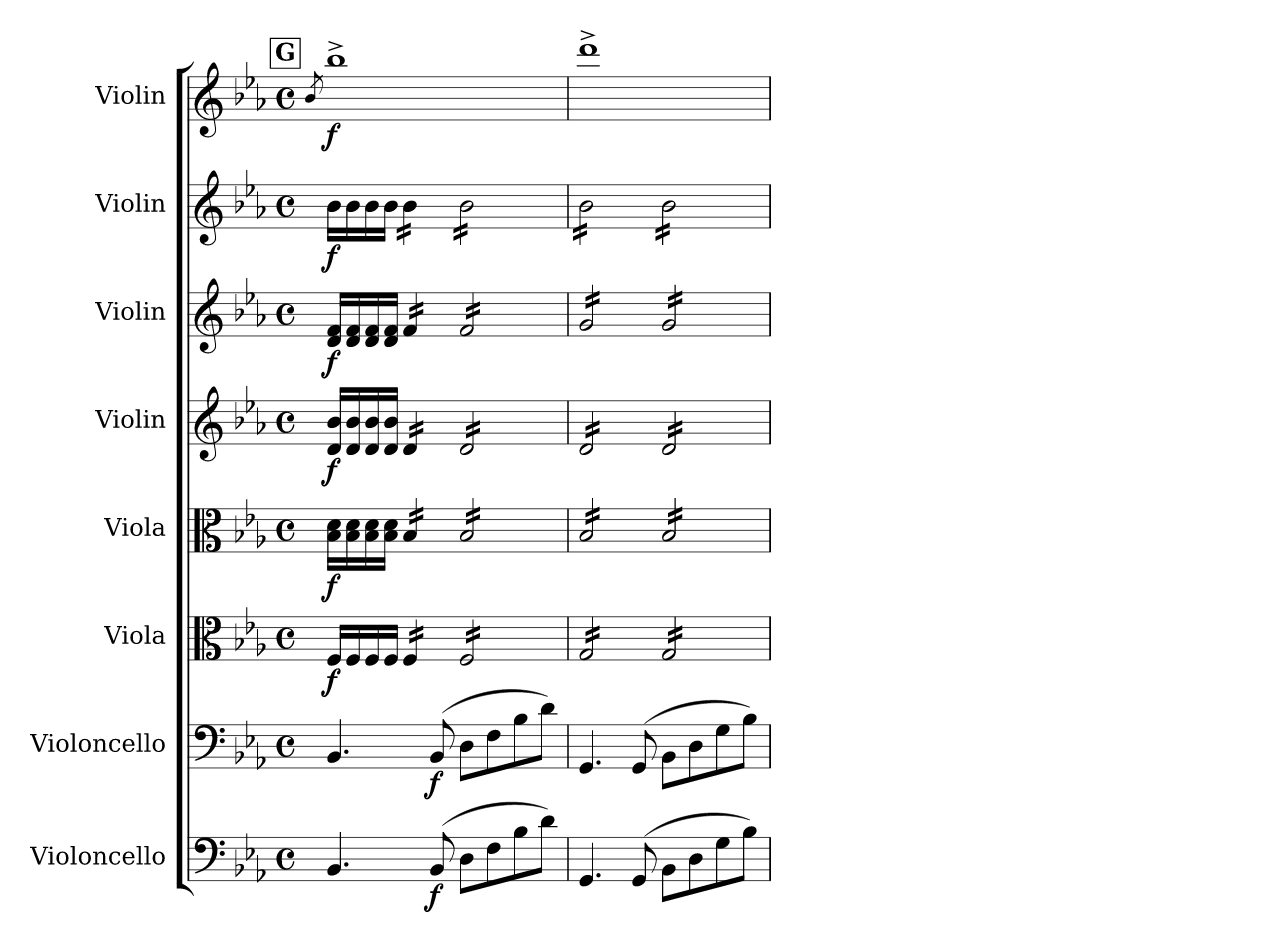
**kern	**dynam	**kern	**dynam	**kern	**dynam	**kern	**dynam	**kern	**dynam	**kern	**dynam	**kern	**dynam	**kern	**dynam
*part8	*part8	*part7	*part7	*part6	*part6	*part5	*part5	*part4	*part4	*part3	*part3	*part2	*part2	*part1	*part1
*staff8	*staff8	*staff7	*staff7	*staff6	*staff6	*staff5	*staff5	*staff4	*staff4	*staff3	*staff3	*staff2	*staff2	*staff1	*staff1
*I"Violoncello	*	*I"Violoncello	*	*I"Viola	*	*I"Viola	*	*I"Violin	*	*I"Violin	*	*I"Violin	*	*I"Violin	*
*I'Vc.	*	*I'Vc.	*	*I'Vla.	*	*I'Vla.	*	*I'Vln.	*	*I'Vln.	*	*I'Vln.	*	*I'Vln.	*
!!LO:PB:g=z
*clefF4	*	*clefF4	*	*clefC3	*	*clefC3	*	*clefG2	*	*clefG2	*	*clefG2	*	*clefG2	*
*k[b-e-a-]	*	*k[b-e-a-]	*	*k[b-e-a-]	*	*k[b-e-a-]	*	*k[b-e-a-]	*	*k[b-e-a-]	*	*k[b-e-a-]	*	*k[b-e-a-]	*
*M4/4	*	*M4/4	*	*M4/4	*	*M4/4	*	*M4/4	*	*M4/4	*	*M4/4	*	*M4/4	*
*met(c)	*	*met(c)	*	*met(c)	*	*met(c)	*	*met(c)	*	*met(c)	*	*met(c)	*	*met(c)	*
!!LO:REH:place=s1:a:B:fs=14:t=G
=113	=113	=113	=113	=113	=113	=113	=113	=113	=113	=113	=113	=113	=113	=113	=113
.	.	.	.	.	.	.	.	.	.	.	.	.	.	8qb-/	.
!	!	!	!	!	!LO:DY:b	!	!LO:DY:b	!	!LO:DY:b	!	!LO:DY:b	!	!LO:DY:b	!	!LO:DY:b
4.BB-/	.	4.BB-/	.	16F/LL	f	16B-\ 16d\LL	f	16d/ 16b-/LL	f	16d/ 16f/LL	f	16b-\LL	f	1bb-^	f
.	.	.	.	16F/	.	16B-\ 16d\	.	16d/ 16b-/	.	16d/ 16f/	.	16b-\	.	.	.
.	.	.	.	16F/	.	16B-\ 16d\	.	16d/ 16b-/	.	16d/ 16f/	.	16b-\	.	.	.
.	.	.	.	16F/JJ	.	16B-\ 16d\JJ	.	16d/ 16b-/JJ	.	16d/ 16f/JJ	.	16b-\JJ	.	.	.
*	*	*	*	*tremolo	*	*	*	*	*	*	*	*	*	*	*
*	*	*	*	*	*	*tremolo	*	*	*	*	*	*	*	*	*
*	*	*	*	*	*	*	*	*tremolo	*	*	*	*	*	*	*
*	*	*	*	*	*	*	*	*	*	*tremolo	*	*	*	*	*
*	*	*	*	*	*	*	*	*	*	*	*	*tremolo	*	*	*
.	.	.	.	16F/LL	.	16B-/LL	.	16d/LL	.	16f/LL	.	16b-\LL	.	.	.
.	.	.	.	16F/	.	16B-/	.	16d/	.	16f/	.	16b-\	.	.	.
!	!LO:DY:b	!	!LO:DY:b	!	!	!	!	!	!	!	!	!	!	!	!
(>8BB-/	f	(>8BB-/	f	16F/	.	16B-/	.	16d/	.	16f/	.	16b-\	.	.	.
.	.	.	.	16F/JJ	.	16B-/JJ	.	16d/JJ	.	16f/JJ	.	16b-\JJ	.	.	.
8D\L	.	8D\L	.	16F/LL	.	16B-/LL	.	16d/LL	.	16f/LL	.	16b-\LL	.	.	.
.	.	.	.	16F/	.	16B-/	.	16d/	.	16f/	.	16b-\	.	.	.
8F\	.	8F\	.	16F/	.	16B-/	.	16d/	.	16f/	.	16b-\	.	.	.
.	.	.	.	16F/	.	16B-/	.	16d/	.	16f/	.	16b-\	.	.	.
8B-\	.	8B-\	.	16F/	.	16B-/	.	16d/	.	16f/	.	16b-\	.	.	.
.	.	.	.	16F/	.	16B-/	.	16d/	.	16f/	.	16b-\	.	.	.
8d\J)	.	8d\J)	.	16F/	.	16B-/	.	16d/	.	16f/	.	16b-\	.	.	.
.	.	.	.	16F/JJ	.	16B-/JJ	.	16d/JJ	.	16f/JJ	.	16b-\JJ	.	.	.
=114	=114	=114	=114	=114	=114	=114	=114	=114	=114	=114	=114	=114	=114	=114	=114
4.GG/	.	4.GG/	.	16G/LL	.	16B-/LL	.	16d/LL	.	16g/LL	.	16b-\LL	.	1ddd^	.
.	.	.	.	16G/	.	16B-/	.	16d/	.	16g/	.	16b-\	.	.	.
.	.	.	.	16G/	.	16B-/	.	16d/	.	16g/	.	16b-\	.	.	.
.	.	.	.	16G/	.	16B-/	.	16d/	.	16g/	.	16b-\	.	.	.
.	.	.	.	16G/	.	16B-/	.	16d/	.	16g/	.	16b-\	.	.	.
.	.	.	.	16G/	.	16B-/	.	16d/	.	16g/	.	16b-\	.	.	.
(>8GG/	.	(>8GG/	.	16G/	.	16B-/	.	16d/	.	16g/	.	16b-\	.	.	.
.	.	.	.	16G/JJ	.	16B-/JJ	.	16d/JJ	.	16g/JJ	.	16b-\JJ	.	.	.
8BB-\L	.	8BB-\L	.	16G/LL	.	16B-/LL	.	16d/LL	.	16g/LL	.	16b-\LL	.	.	.
.	.	.	.	16G/	.	16B-/	.	16d/	.	16g/	.	16b-\	.	.	.
8D\	.	8D\	.	16G/	.	16B-/	.	16d/	.	16g/	.	16b-\	.	.	.
.	.	.	.	16G/	.	16B-/	.	16d/	.	16g/	.	16b-\	.	.	.
8G\	.	8G\	.	16G/	.	16B-/	.	16d/	.	16g/	.	16b-\	.	.	.
.	.	.	.	16G/	.	16B-/	.	16d/	.	16g/	.	16b-\	.	.	.
8B-\J)	.	8B-\J)	.	16G/	.	16B-/	.	16d/	.	16g/	.	16b-\	.	.	.
.	.	.	.	16G/JJ	.	16B-/JJ	.	16d/JJ	.	16g/JJ	.	16b-\JJ	.	.	.
*	*	*	*	*	*	*	*	*	*	*	*	*Xtremolo	*	*	*
*	*	*	*	*	*	*	*	*	*	*Xtremolo	*	*	*	*	*
*	*	*	*	*	*	*	*	*Xtremolo	*	*	*	*	*	*	*
*	*	*	*	*	*	*Xtremolo	*	*	*	*	*	*	*	*	*
*	*	*	*	*Xtremolo	*	*	*	*	*	*	*	*	*	*	*
=	=	=	=	=	=	=	=	=	=	=	=	=	=	=	=
*-	*-	*-	*-	*-	*-	*-	*-	*-	*-	*-	*-	*-	*-	*-	*-
